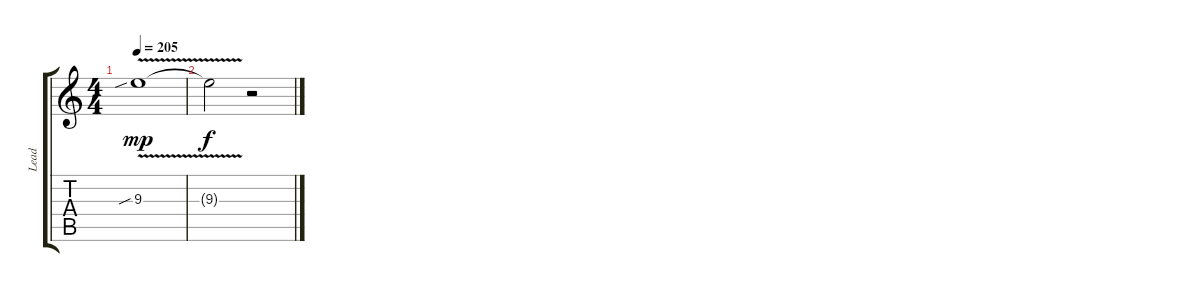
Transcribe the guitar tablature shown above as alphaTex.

\track ("Lead" "Lead") {instrument distortionguitar}
\staff {score tabs}
\tuning (E4 B3 G3 D3 A2 E2) {hide}
\ts (4 4)
\tempo 205
\clef g2
\ks c
9.3{v sib}.1{dy mp} |
9.3{t}.2{dy f} r.2
